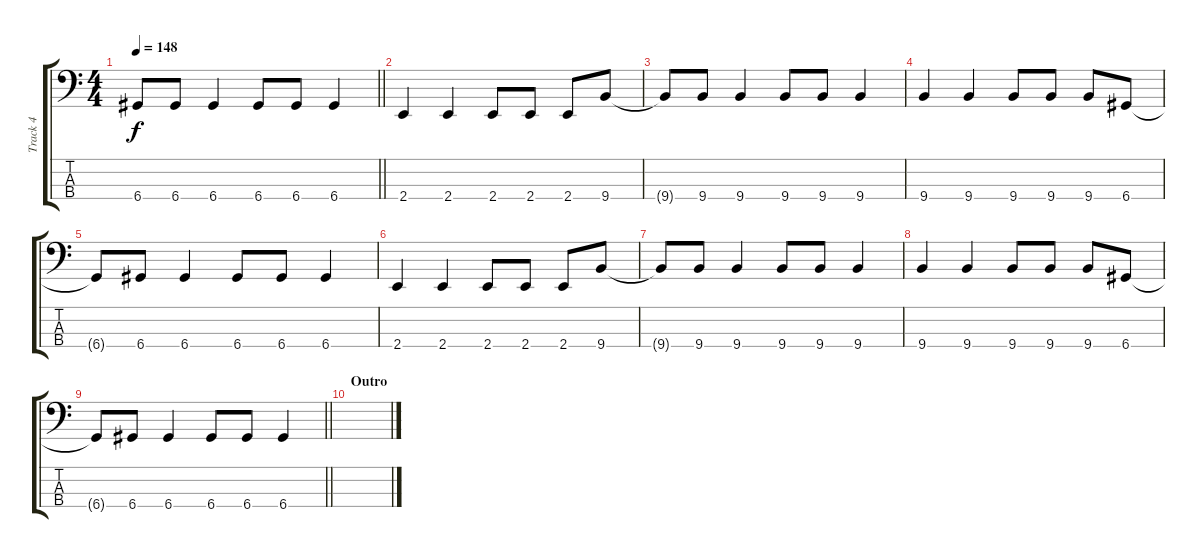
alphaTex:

\track ("Track 4" "Track 4") {instrument electricbasspick}
\staff {score tabs}
\tuning (G2 D2 A1 D1) {hide}
\ts (4 4)
\tempo 148
\clef f4
\barLineRight lightlight
\ks c
6.4{t}.8{dy f} 6.4.8 6.4.4 6.4.8 6.4.8 6.4.4 |
2.4.4 2.4.4 2.4.8 2.4.8 2.4.8 9.4.8 |
9.4{t}.8 9.4.8 9.4.4 9.4.8 9.4.8 9.4.4 |
9.4.4 9.4.4 9.4.8 9.4.8 9.4.8 6.4.8 |
6.4{t}.8 6.4.8 6.4.4 6.4.8 6.4.8 6.4.4 |
2.4.4 2.4.4 2.4.8 2.4.8 2.4.8 9.4.8 |
9.4{t}.8 9.4.8 9.4.4 9.4.8 9.4.8 9.4.4 |
9.4.4 9.4.4 9.4.8 9.4.8 9.4.8 6.4.8 |
\barLineRight lightlight
6.4{t}.8 6.4.8 6.4.4 6.4.8 6.4.8 6.4.4 |
\section ("" "Outro")
